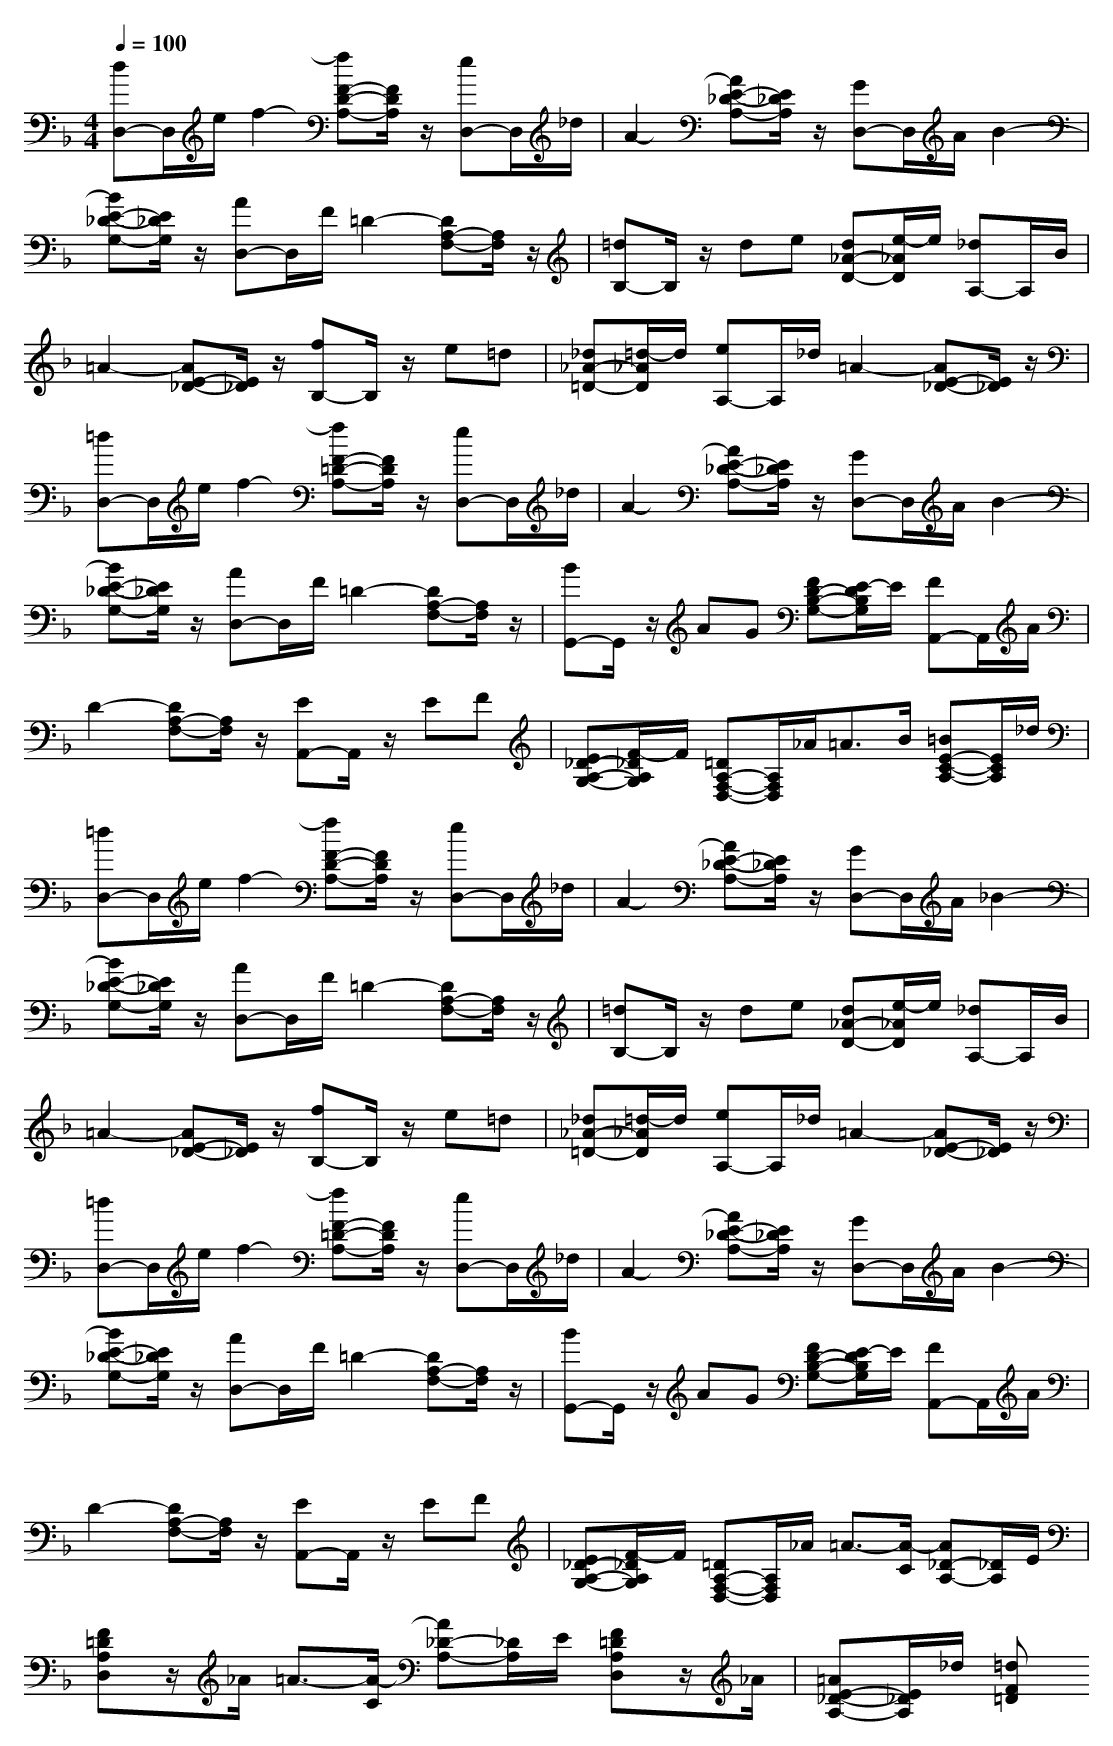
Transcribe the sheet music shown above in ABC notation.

X:1
T:
M: 4/4
L: 1/8
Q:1/4=100
K:F % 1 flats
V:1
[dD,-]D,/2e/2 f2- [fF-D-A,-][F/2D/2A,/2]z/2 [eD,-]D,/2_d/2|A2- [AE-_D-A,-][E/2_D/2A,/2]z/2 [GD,-]D,/2A/2 B2-|[BE-_D-G,-][E/2_D/2G,/2]z/2 [AD,-]D,/2F/2 =D2- [DA,-F,-][A,/2F,/2]z/2|[=dB,-]B,/2z/2 de [d_A-D-][e/2-_A/2D/2]e/2 [_dA,-]A,/2B/2|
=A2- [AE-_D-][E/2_D/2]z/2 [fB,-]B,/2z/2 e=d|[_d_A-=D-][=d/2-_A/2D/2]d/2 [eA,-]A,/2_d/2 =A2- [AE-_D-][E/2_D/2]z/2|[=dD,-]D,/2e/2 f2- [fF-=D-A,-][F/2D/2A,/2]z/2 [eD,-]D,/2_d/2|A2- [AE-_D-A,-][E/2_D/2A,/2]z/2 [GD,-]D,/2A/2 B2-|
[BE-_D-G,-][E/2_D/2G,/2]z/2 [AD,-]D,/2F/2 =D2- [DA,-F,-][A,/2F,/2]z/2|[BG,,-]G,,/2z/2 AG [FD-B,-G,-][E/2-D/2B,/2G,/2]E/2 [FA,,-]A,,/2A/2|D2- [DA,-F,-][A,/2F,/2]z/2 [EA,,-]A,,/2z/2 EF|[E_D-A,-G,-][F/2-_D/2A,/2G,/2]F/2 [=DA,-F,-D,-][A,/2F,/2D,/2]_A<=AB/2 [=BE-C-A,-][E/2C/2A,/2]_d/2|
[=dD,-]D,/2e/2 f2- [fF-D-A,-][F/2D/2A,/2]z/2 [eD,-]D,/2_d/2|A2- [AE-_D-A,-][E/2_D/2A,/2]z/2 [GD,-]D,/2A/2 _B2-|[BE-_D-G,-][E/2_D/2G,/2]z/2 [AD,-]D,/2F/2 =D2- [DA,-F,-][A,/2F,/2]z/2|[=dB,-]B,/2z/2 de [d_A-D-][e/2-_A/2D/2]e/2 [_dA,-]A,/2B/2|
=A2- [AE-_D-][E/2_D/2]z/2 [fB,-]B,/2z/2 e=d|[_d_A-=D-][=d/2-_A/2D/2]d/2 [eA,-]A,/2_d/2 =A2- [AE-_D-][E/2_D/2]z/2|[=dD,-]D,/2e/2 f2- [fF-=D-A,-][F/2D/2A,/2]z/2 [eD,-]D,/2_d/2|A2- [AE-_D-A,-][E/2_D/2A,/2]z/2 [GD,-]D,/2A/2 B2-|
[BE-_D-G,-][E/2_D/2G,/2]z/2 [AD,-]D,/2F/2 =D2- [DA,-F,-][A,/2F,/2]z/2|[BG,,-]G,,/2z/2 AG [FD-B,-G,-][E/2-D/2B,/2G,/2]E/2 [FA,,-]A,,/2A/2|D2- [DA,-F,-][A,/2F,/2]z/2 [EA,,-]A,,/2z/2 EF|[E_D-A,-G,-][F/2-_D/2A,/2G,/2]F/2 [=DA,-F,-D,-][A,/2F,/2D,/2]_A/2 =A3/2-[A/2-C/2] [A_D-A,-][_D/2A,/2]E/2|
[F=DA,D,]z/2_A/2 =A3/2-[A/2-C/2] [A_D-A,-][_D/2A,/2]E/2 [F=DA,D,]z/2_A/2|[=AE-_D-A,-][E/2_D/2A,/2]_d/2 [=dF=D]
